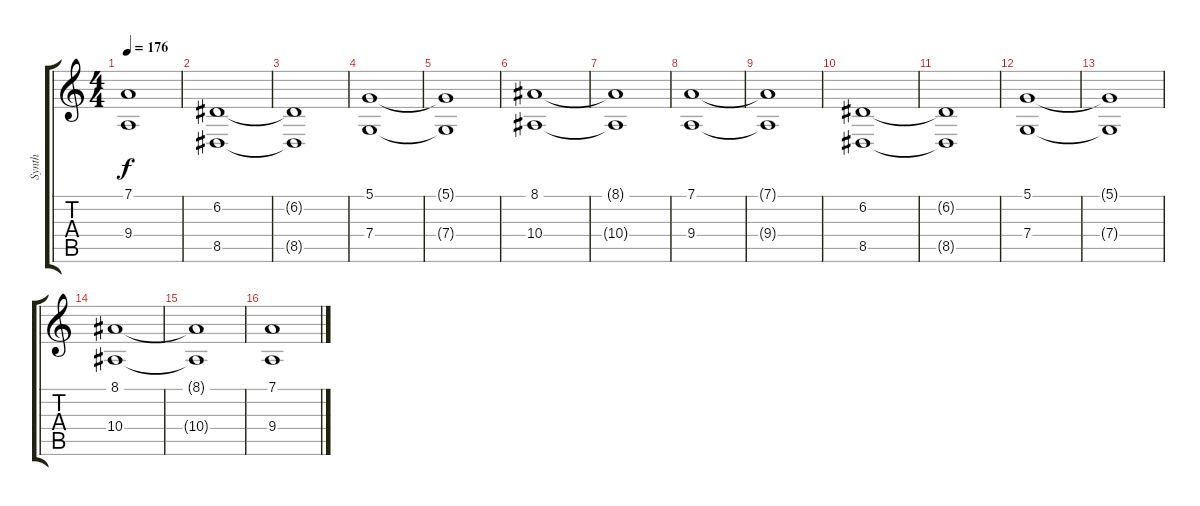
\track ("Synth" "Synth") {instrument synthstrings2}
\staff {score tabs}
\tuning (D4 A3 F3 C3 G2 D2) {hide}
\ts (4 4)
\tempo 176
\clef g2
\ks c
(7.1{t} 9.4{t}).1{dy f} |
(6.2 8.5).1 |
(6.2{t} 8.5{t}).1 |
(5.1 7.4).1 |
(5.1{t} 7.4{t}).1 |
(8.1 10.4).1 |
(8.1{t} 10.4{t}).1 |
(7.1 9.4).1 |
(7.1{t} 9.4{t}).1 |
(6.2 8.5).1 |
(6.2{t} 8.5{t}).1 |
(5.1 7.4).1 |
(5.1{t} 7.4{t}).1 |
(8.1 10.4).1 |
(8.1{t} 10.4{t}).1 |
(7.1 9.4).1
